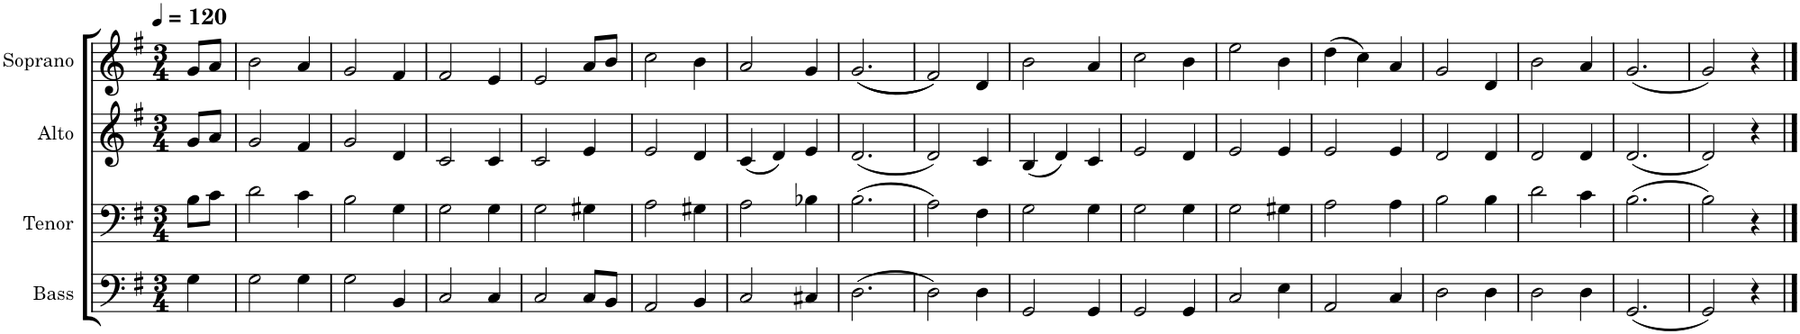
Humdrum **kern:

**kern	**kern	**kern	**kern
*part4	*part3	*part2	*part1
*staff4	*staff3	*staff2	*staff1
*I"Bass	*I"Tenor	*I"Alto	*I"Soprano
*I'B.	*I'T.	*I'A.	*I'S.
*clefF4	*clefF4	*clefG2	*clefG2
*k[f#]	*k[f#]	*k[f#]	*k[f#]
*M3/4	*M3/4	*M3/4	*M3/4
*MM120	*MM120	*MM120	*MM120
=	=	=	=
4G\	8B\L	8g/L	8g/L
.	8c\J	8a/J	8a/J
=1	=1	=1	=1
2G\	2d\	2g/	2b\
4G\	4c\	4f#/	4a/
=2	=2	=2	=2
2G\	2B\	2g/	2g/
4BB/	4G\	4d/	4f#/
=3	=3	=3	=3
2C/	2G\	2c/	2f#/
4C/	4G\	4c/	4e/
=4	=4	=4	=4
2C/	2G\	2c/	2e/
8C/L	4G#X\	4e/	8a/L
8BB/J	.	.	8b/J
=5	=5	=5	=5
2AA/	2A\	2e/	2cc\
4BB/	4G#X\	4d/	4b\
=6	=6	=6	=6
2C/	2A\	(4c/	2a/
.	.	4d/)	.
4C#X/	4B-X\	4e/	4g/
=7	=7	=7	=7
(2.D\	(2.B\	(2.d/	((2.g/
=8	=8	=8	=8
2D\)	2A\)	2d/)	2f#/))
4D\	4F#\	4c/	4d/
=9	=9	=9	=9
2GG/	2G\	(4B/	2b\
.	.	4d/)	.
4GG/	4G\	4c/	4a/
=10	=10	=10	=10
2GG/	2G\	2e/	2cc\
4GG/	4G\	4d/	4b\
=11	=11	=11	=11
2C/	2G\	2e/	2ee\
4E\	4G#X\	4e/	4b\
=12	=12	=12	=12
2AA/	2A\	2e/	(4dd\
.	.	.	4cc\)
4C/	4A\	4e/	4a/
=13	=13	=13	=13
2D\	2B\	2d/	2g/
4D\	4B\	4d/	4d/
=14	=14	=14	=14
2D\	2d\	2d/	2b\
4D\	4c\	4d/	4a/
=15	=15	=15	=15
(2.GG/	(2.B\	(2.d/	(2.g/
=16	=16	=16	=16
2GG/)	2B\)	2d/)	2g/)
4r	4r	4r	4r
==	==	==	==
*-	*-	*-	*-
